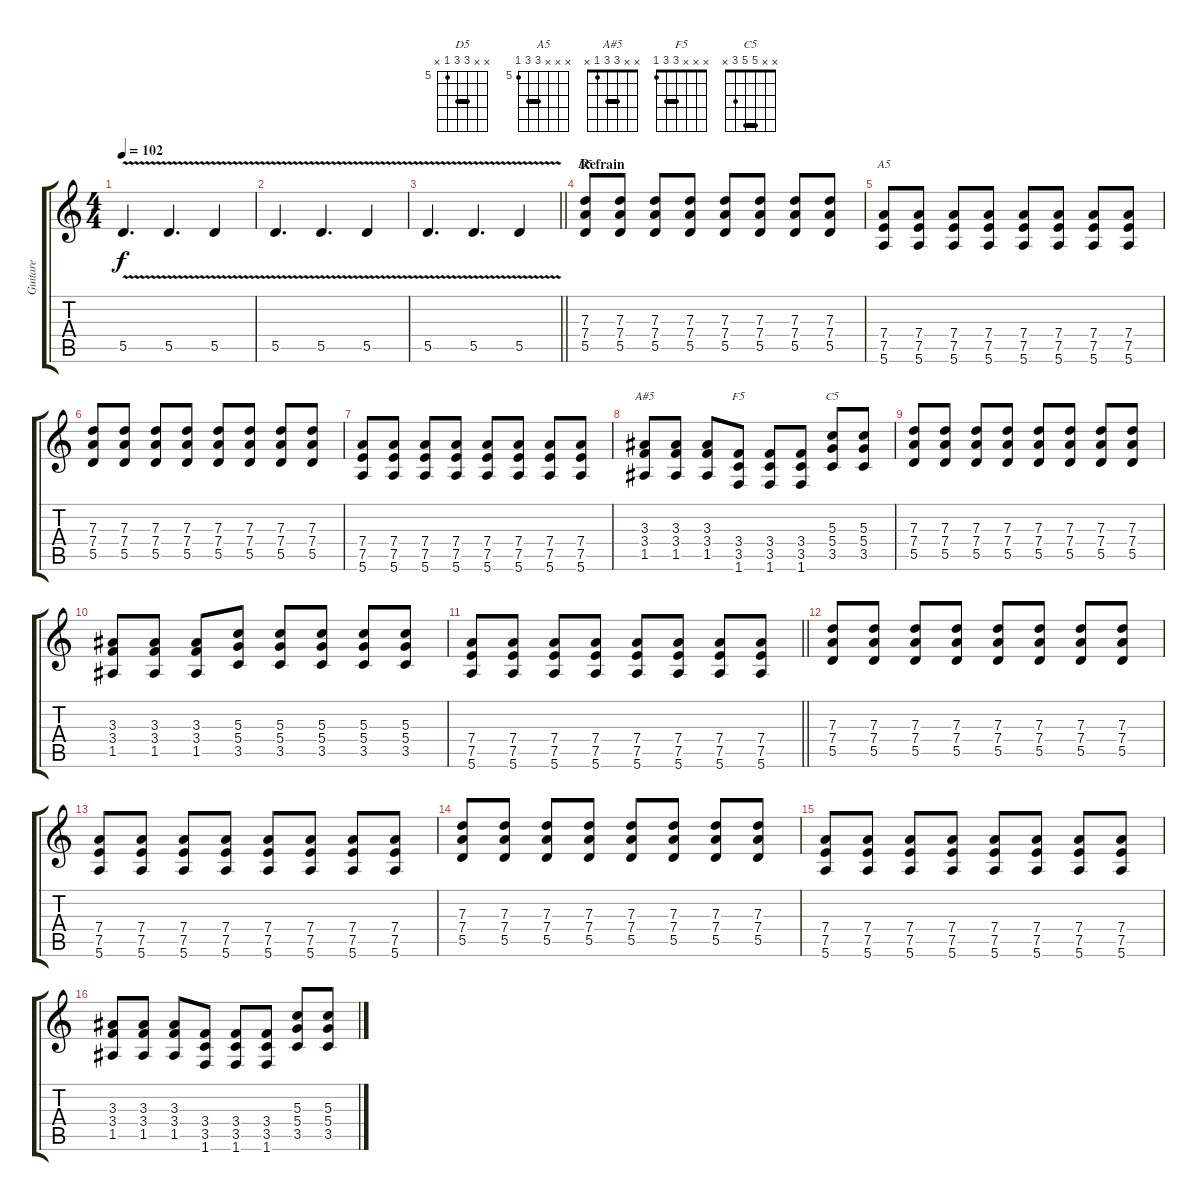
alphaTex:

\track ("Guitare" "Guitare") {instrument electricguitarmuted}
\staff {score tabs}
\tuning (E4 B3 G3 D3 A2 E2) {hide}
\chord ("D5" x x 7 7 5 x) {firstfret 5 barre 7}
\chord ("A5" x x x 7 7 5) {firstfret 5 barre 7}
\chord ("A#5" x x 3 3 1 x) {barre 3}
\chord ("F5" x x x 3 3 1) {barre 3}
\chord ("C5" x x 5 5 3 x) {barre 5}
\ts (4 4)
\tempo 102
\clef g2
\ks c
5.5{v}.4{d dy f} 5.5{v}.4{d} 5.5{v}.4 |
5.5{v}.4{d} 5.5{v}.4{d} 5.5{v}.4 |
\barLineRight lightlight
5.5{v}.4{d} 5.5{v}.4{d} 5.5{v}.4 |
\section ("" "Refrain")
(7.3 7.4 5.5).8{ch "D5"} (7.3 7.4 5.5).8 (7.3 7.4 5.5).8 (7.3 7.4 5.5).8 (7.3 7.4 5.5).8 (7.3 7.4 5.5).8 (7.3 7.4 5.5).8 (7.3 7.4 5.5).8 |
(7.4 7.5 5.6).8{ch "A5"} (7.4 7.5 5.6).8 (7.4 7.5 5.6).8 (7.4 7.5 5.6).8 (7.4 7.5 5.6).8 (7.4 7.5 5.6).8 (7.4 7.5 5.6).8 (7.4 7.5 5.6).8 |
(7.3 7.4 5.5).8 (7.3 7.4 5.5).8 (7.3 7.4 5.5).8 (7.3 7.4 5.5).8 (7.3 7.4 5.5).8 (7.3 7.4 5.5).8 (7.3 7.4 5.5).8 (7.3 7.4 5.5).8 |
(7.4 7.5 5.6).8 (7.4 7.5 5.6).8 (7.4 7.5 5.6).8 (7.4 7.5 5.6).8 (7.4 7.5 5.6).8 (7.4 7.5 5.6).8 (7.4 7.5 5.6).8 (7.4 7.5 5.6).8 |
(3.3 3.4 1.5).8{ch "A#5"} (3.3 3.4 1.5).8 (3.3 3.4 1.5).8 (3.4 3.5 1.6).8{ch "F5"} (3.4 3.5 1.6).8 (3.4 3.5 1.6).8 (5.3 5.4 3.5).8{ch "C5"} (5.3 5.4 3.5).8 |
(7.3 7.4 5.5).8 (7.3 7.4 5.5).8 (7.3 7.4 5.5).8 (7.3 7.4 5.5).8 (7.3 7.4 5.5).8 (7.3 7.4 5.5).8 (7.3 7.4 5.5).8 (7.3 7.4 5.5).8 |
(3.3 3.4 1.5).8 (3.3 3.4 1.5).8 (3.3 3.4 1.5).8 (5.3 5.4 3.5).8 (5.3 5.4 3.5).8 (5.3 5.4 3.5).8 (5.3 5.4 3.5).8 (5.3 5.4 3.5).8 |
\barLineRight lightlight
(7.4 7.5 5.6).8 (7.4 7.5 5.6).8 (7.4 7.5 5.6).8 (7.4 7.5 5.6).8 (7.4 7.5 5.6).8 (7.4 7.5 5.6).8 (7.4 7.5 5.6).8 (7.4 7.5 5.6).8 |
(7.3 7.4 5.5).8 (7.3 7.4 5.5).8 (7.3 7.4 5.5).8 (7.3 7.4 5.5).8 (7.3 7.4 5.5).8 (7.3 7.4 5.5).8 (7.3 7.4 5.5).8 (7.3 7.4 5.5).8 |
(7.4 7.5 5.6).8 (7.4 7.5 5.6).8 (7.4 7.5 5.6).8 (7.4 7.5 5.6).8 (7.4 7.5 5.6).8 (7.4 7.5 5.6).8 (7.4 7.5 5.6).8 (7.4 7.5 5.6).8 |
(7.3 7.4 5.5).8 (7.3 7.4 5.5).8 (7.3 7.4 5.5).8 (7.3 7.4 5.5).8 (7.3 7.4 5.5).8 (7.3 7.4 5.5).8 (7.3 7.4 5.5).8 (7.3 7.4 5.5).8 |
(7.4 7.5 5.6).8 (7.4 7.5 5.6).8 (7.4 7.5 5.6).8 (7.4 7.5 5.6).8 (7.4 7.5 5.6).8 (7.4 7.5 5.6).8 (7.4 7.5 5.6).8 (7.4 7.5 5.6).8 |
(3.3 3.4 1.5).8 (3.3 3.4 1.5).8 (3.3 3.4 1.5).8 (3.4 3.5 1.6).8 (3.4 3.5 1.6).8 (3.4 3.5 1.6).8 (5.3 5.4 3.5).8 (5.3 5.4 3.5).8
